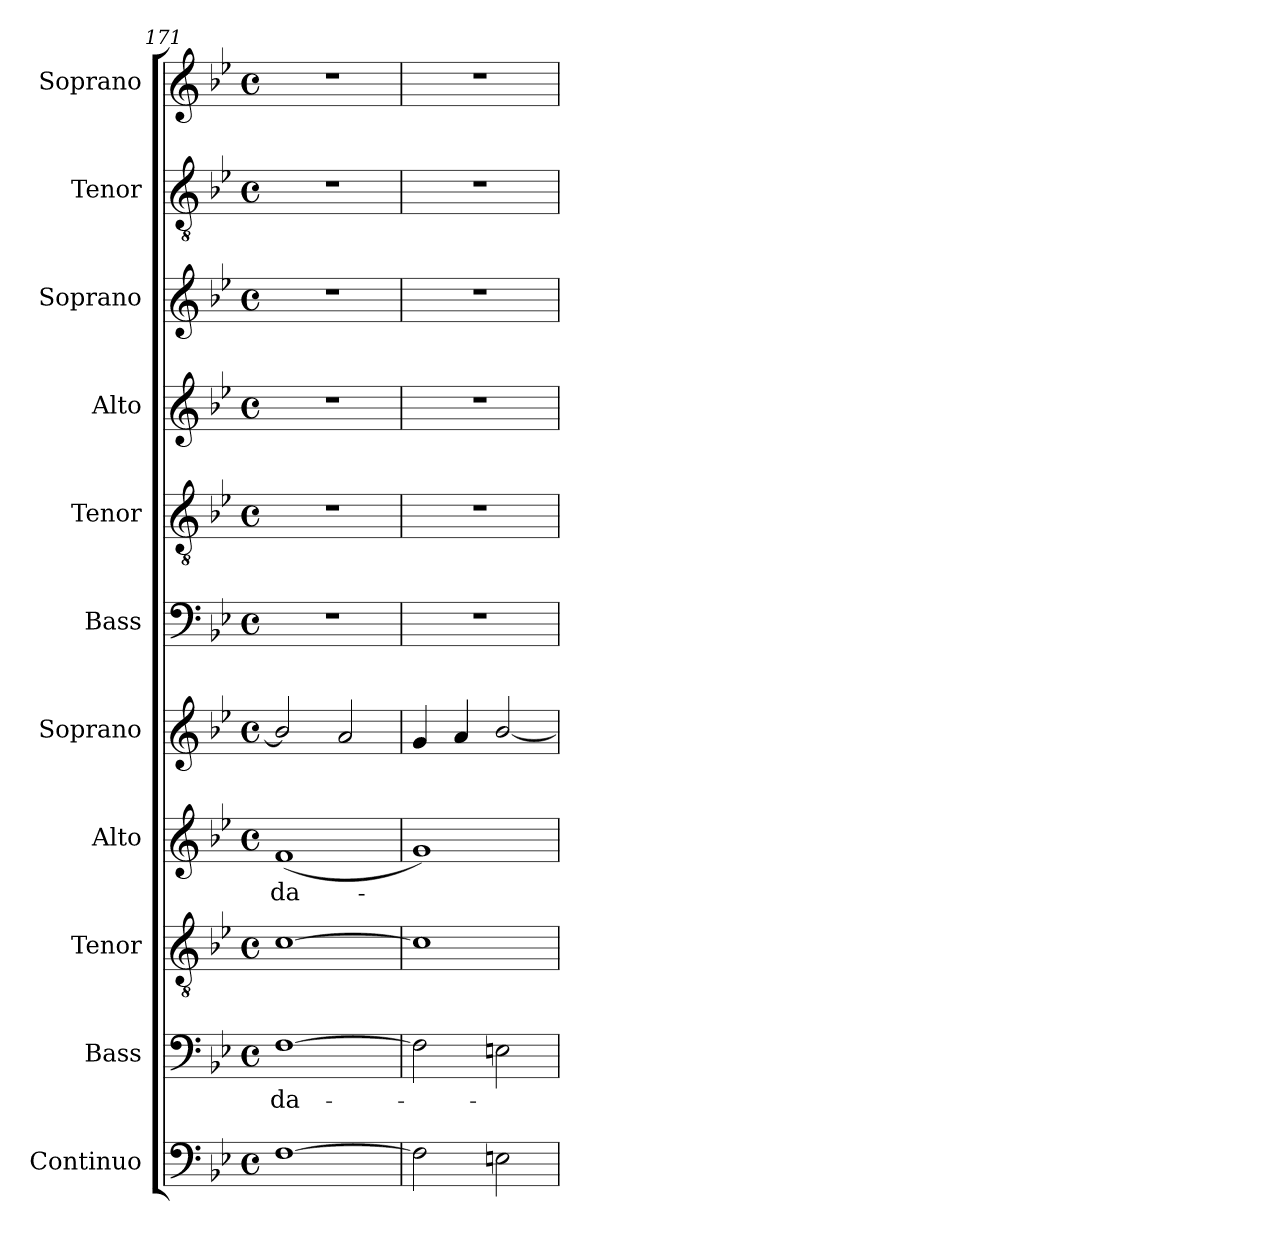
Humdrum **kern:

**kern	**kern	**text	**kern	**kern	**text	**kern	**kern	**kern	**kern	**kern	**kern	**kern
*part11	*part10	*part10	*part9	*part8	*part8	*part7	*part6	*part5	*part4	*part3	*part2	*part1
*staff11	*staff10	*staff10	*staff9	*staff8	*staff8	*staff7	*staff6	*staff5	*staff4	*staff3	*staff2	*staff1
*I"Continuo	*I"Bass	*	*I"Tenor	*I"Alto	*	*I"Soprano	*I"Bass	*I"Tenor	*I"Alto	*I"Soprano	*I"Tenor	*I"Soprano
*I'Cont.	*I'B.	*	*I'T.	*I'A.	*	*I'S.	*I'B.	*I'T.	*I'A.	*I'S.	*I'T.	*I'S.
*clefF4	*clefF4	*	*clefGv2	*clefG2	*	*clefG2	*clefF4	*clefGv2	*clefG2	*clefG2	*clefGv2	*clefG2
*	*	*	*ITrd7c12	*	*	*	*	*ITrd7c12	*	*	*ITrd7c12	*
*k[b-e-]	*k[b-e-]	*	*k[b-e-]	*k[b-e-]	*	*k[b-e-]	*k[b-e-]	*k[b-e-]	*k[b-e-]	*k[b-e-]	*k[b-e-]	*k[b-e-]
*B-:	*B-:	*	*B-:	*B-:	*	*B-:	*B-:	*B-:	*B-:	*B-:	*B-:	*B-:
*M4/4	*M4/4	*	*M4/4	*M4/4	*	*M4/4	*M4/4	*M4/4	*M4/4	*M4/4	*M4/4	*M4/4
*met(c)	*met(c)	*	*met(c)	*met(c)	*	*met(c)	*met(c)	*met(c)	*met(c)	*met(c)	*met(c)	*met(c)
=171	=171	=171	=171	=171	=171	=171	=171	=171	=171	=171	=171	=171
!	!	!LO:LY:b:color=#000000	!	!	!	!	!	!	!	!	!	!
!	!	!	!	!	!LO:LY:b:color=#000000	!	!	!	!	!	!	!
[>1Fi	[>1Fi	-da-	[>1Ci	(1fi	-da-	2b-i/]	1r	1r	1r	1r	1r	1r
.	.	.	.	.	.	2ai/	.	.	.	.	.	.
=172	=172	=172	=172	=172	=172	=172	=172	=172	=172	=172	=172	=172
2Fi\]	2Fi\]	.	1Ci]	1gi)	.	4gi/	1r	1r	1r	1r	1r	1r
.	.	.	.	.	.	4ai/	.	.	.	.	.	.
2Eni\	2Eni\	.	.	.	.	[<2b-i/	.	.	.	.	.	.
=	=	=	=	=	=	=	=	=	=	=	=	=
*-	*-	*-	*-	*-	*-	*-	*-	*-	*-	*-	*-	*-
